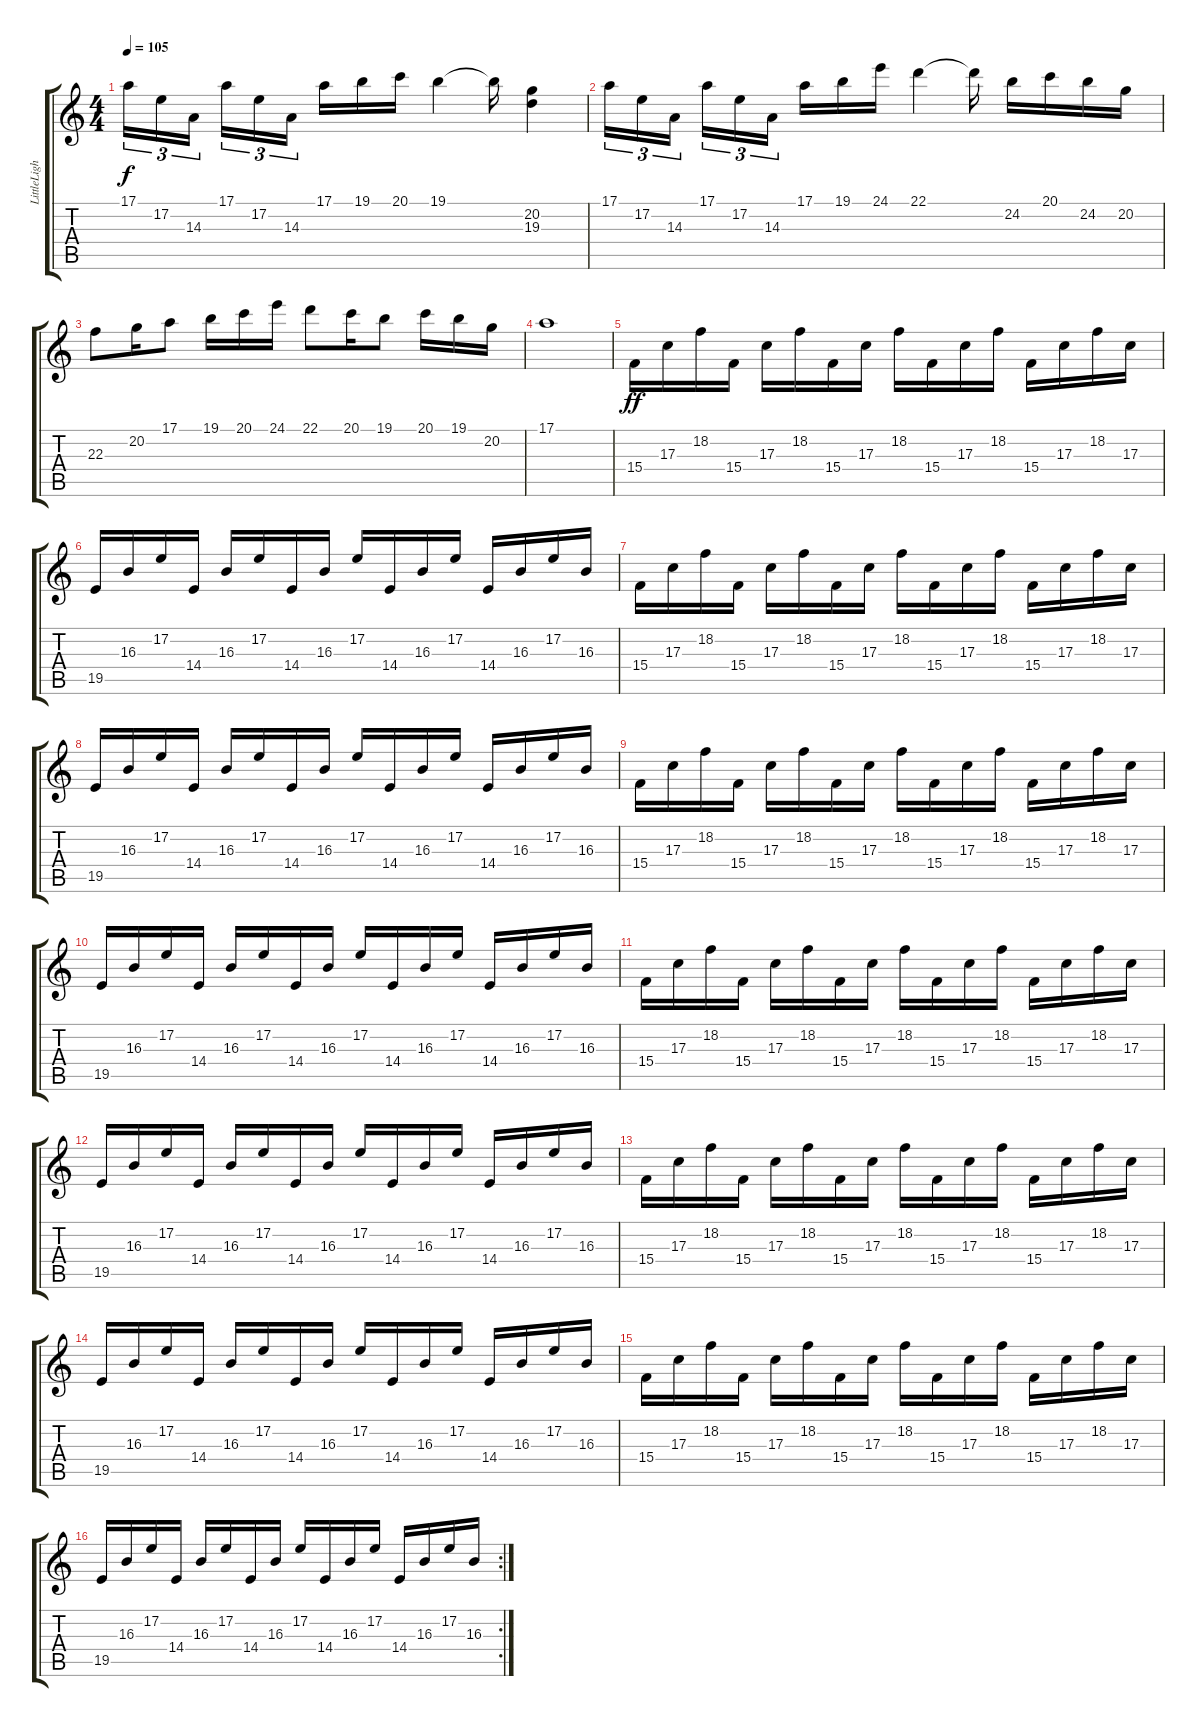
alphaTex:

\track ("LittleLight" "LittleLigh") {instrument rockorgan}
\staff {score tabs}
\tuning (E4 B3 G3 D3 A2 E2) {hide}
\ts (4 4)
\tempo 105
\clef g2
\ks c
17.1.16{tu (3 2) dy f} 17.2.16{tu (3 2)} 14.3.16{tu (3 2) beam splitsecondary} 17.1.16{tu (3 2)} 17.2.16{tu (3 2)} 14.3.16{tu (3 2)} 17.1.16 19.1.16 20.1.16 19.1.4 19.1{t}.16 (20.2 19.3).4 |
17.1.16{tu (3 2)} 17.2.16{tu (3 2)} 14.3.16{tu (3 2) beam splitsecondary} 17.1.16{tu (3 2)} 17.2.16{tu (3 2)} 14.3.16{tu (3 2)} 17.1.16 19.1.16 24.1.16 22.1.4 22.1{t}.16 24.2.16 20.1.16 24.2.16 20.2.16 |
22.3.8 20.2.16 17.1.8 19.1.16 20.1.16 24.1.16 22.1.8 20.1.16 19.1.8 20.1.16 19.1.16 20.2.16 |
17.1.1 |
15.4.16{dy ff} 17.3.16 18.2.16 15.4.16 17.3.16 18.2.16 15.4.16 17.3.16 18.2.16 15.4.16 17.3.16 18.2.16 15.4.16 17.3.16 18.2.16 17.3.16 |
19.5.16 16.3.16 17.2.16 14.4.16 16.3.16 17.2.16 14.4.16 16.3.16 17.2.16 14.4.16 16.3.16 17.2.16 14.4.16 16.3.16 17.2.16 16.3.16 |
15.4.16 17.3.16 18.2.16 15.4.16 17.3.16 18.2.16 15.4.16 17.3.16 18.2.16 15.4.16 17.3.16 18.2.16 15.4.16 17.3.16 18.2.16 17.3.16 |
19.5.16 16.3.16 17.2.16 14.4.16 16.3.16 17.2.16 14.4.16 16.3.16 17.2.16 14.4.16 16.3.16 17.2.16 14.4.16 16.3.16 17.2.16 16.3.16 |
15.4.16 17.3.16 18.2.16 15.4.16 17.3.16 18.2.16 15.4.16 17.3.16 18.2.16 15.4.16 17.3.16 18.2.16 15.4.16 17.3.16 18.2.16 17.3.16 |
19.5.16 16.3.16 17.2.16 14.4.16 16.3.16 17.2.16 14.4.16 16.3.16 17.2.16 14.4.16 16.3.16 17.2.16 14.4.16 16.3.16 17.2.16 16.3.16 |
15.4.16 17.3.16 18.2.16 15.4.16 17.3.16 18.2.16 15.4.16 17.3.16 18.2.16 15.4.16 17.3.16 18.2.16 15.4.16 17.3.16 18.2.16 17.3.16 |
19.5.16 16.3.16 17.2.16 14.4.16 16.3.16 17.2.16 14.4.16 16.3.16 17.2.16 14.4.16 16.3.16 17.2.16 14.4.16 16.3.16 17.2.16 16.3.16 |
15.4.16 17.3.16 18.2.16 15.4.16 17.3.16 18.2.16 15.4.16 17.3.16 18.2.16 15.4.16 17.3.16 18.2.16 15.4.16 17.3.16 18.2.16 17.3.16 |
19.5.16 16.3.16 17.2.16 14.4.16 16.3.16 17.2.16 14.4.16 16.3.16 17.2.16 14.4.16 16.3.16 17.2.16 14.4.16 16.3.16 17.2.16 16.3.16 |
15.4.16 17.3.16 18.2.16 15.4.16 17.3.16 18.2.16 15.4.16 17.3.16 18.2.16 15.4.16 17.3.16 18.2.16 15.4.16 17.3.16 18.2.16 17.3.16 |
\rc 2
19.5.16 16.3.16 17.2.16 14.4.16 16.3.16 17.2.16 14.4.16 16.3.16 17.2.16 14.4.16 16.3.16 17.2.16 14.4.16 16.3.16 17.2.16 16.3.16
